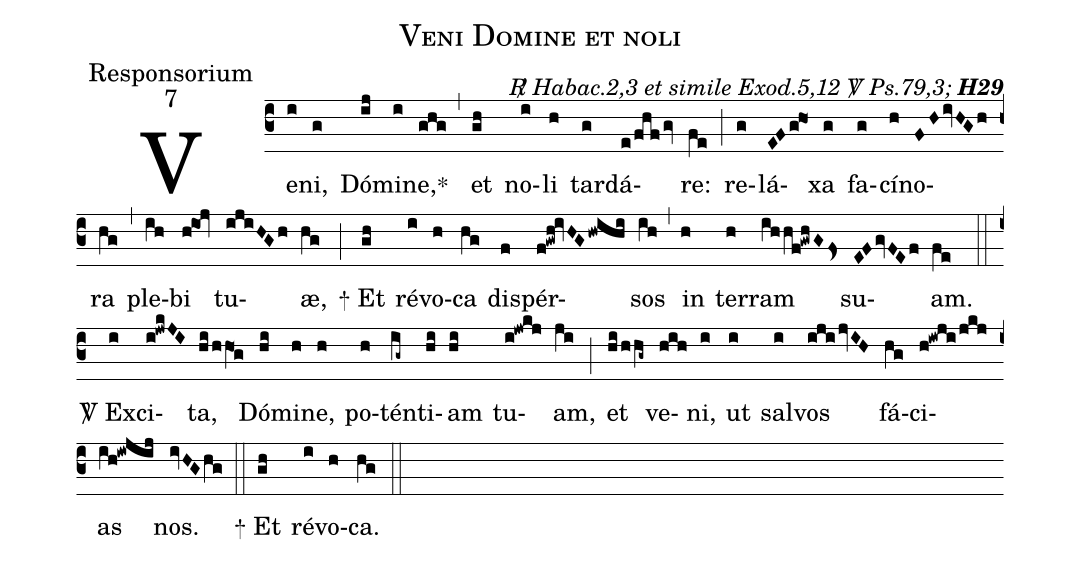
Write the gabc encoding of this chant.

name:Veni Domine et noli;
office-part:Responsorium;
mode:7;
commentary:{\itshape\mdseries \Rbar\  Habac.2,3 et simile Exod.5,12 \Vbar\  Ps.79,3;\/}  {\bfseries H29};
%%
(c3) Ve(i)ni,(g) Dó(ij)mi(i)ne,<sp>*</sp>(ghg) (,)
et(gh) no(i)li(h) tar(g)dá(e/fhfgv)re:(fe) (;)
re(g)lá(EFg!ho1)xa(g) fa(g)cí(h)no(FHivHGh)ra(hg) (,)
ple(ih)bi(h!io1!jv) tu(ijiHGh)æ,(hg) (;)
<sp>+</sp> Et(gh) ré(i)vo(h)ca(hg) dis(f)pér(f!gwh!ivHGhwihi)sos(ih) (,)
in(h) ter(h)ram(ihhf!gwhGFs>) su(EFgvFEf)am.(fe) (::)
<sp>V/</sp> Ex(i)ci(i!jwkJI)ta,(hi/hhO1g) Dó(hi)mi(h)ne,(h) po(h)tén(ig~)ti(hi)am(hi) tu(i!jwkj)am,(ji) (;)
et(hi/hhg~) ve(hih)ni,(i) ut(i) sal(i)vos(ijijvIH) fá(hg)ci(h!iwji/jkj)as(ih!iwjij) nos.(ivHGhg) (::)
<sp>+</sp> Et(gh) ré(i)vo(h)ca.(hg) (::)
